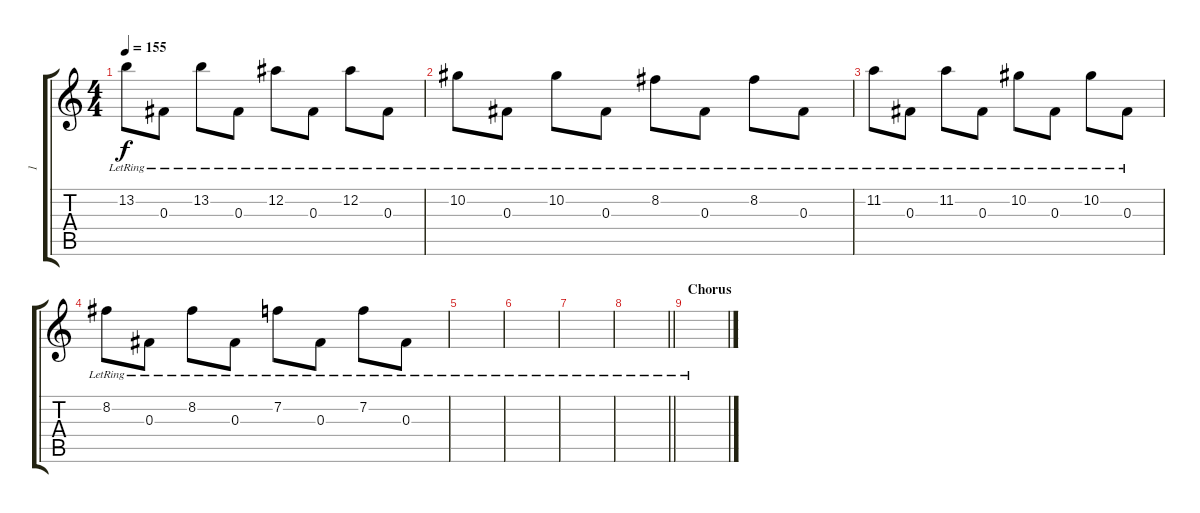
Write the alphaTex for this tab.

\track ("1" "1") {instrument electricguitarclean}
\staff {score tabs}
\tuning (Eb4 Bb3 Gb3 Db3 Ab2 Db2) {hide}
\ts (4 4)
\tempo 155
\clef g2
\ks c
13.2{lr}.8{dy f} 0.3{lr}.8 13.2{lr}.8 0.3{lr}.8 12.2{lr}.8 0.3{lr}.8 12.2{lr}.8 0.3{lr}.8 |
10.2{lr}.8 0.3{lr}.8 10.2{lr}.8 0.3{lr}.8 8.2{lr}.8 0.3{lr}.8 8.2{lr}.8 0.3{lr}.8 |
11.2{lr}.8 0.3{lr}.8 11.2{lr}.8 0.3{lr}.8 10.2{lr}.8 0.3{lr}.8 10.2{lr}.8 0.3{lr}.8 |
8.2{lr}.8 0.3{lr}.8 8.2{lr}.8 0.3{lr}.8 7.2{lr}.8 0.3{lr}.8 7.2{lr}.8 0.3{lr}.8 |
|
|
|
\barLineRight lightlight
|
\section ("" "Chorus")
